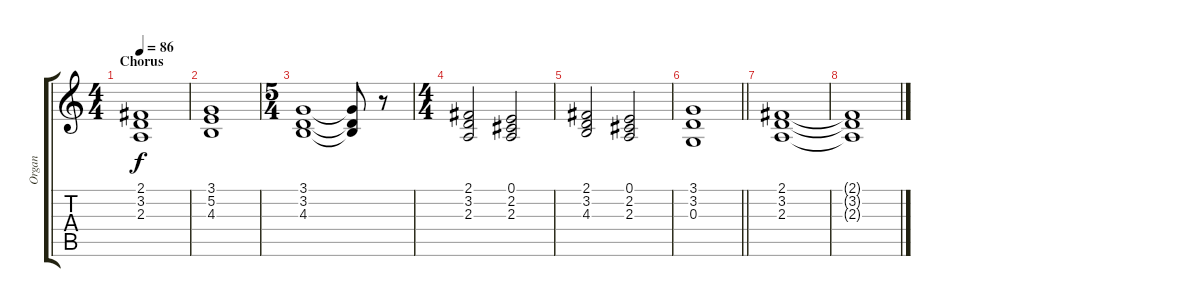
\track ("Organ" "Organ") {instrument percussiveorgan}
\staff {score tabs}
\tuning (E4 B3 G3 D3 A2 E2) {hide}
\ts (4 4)
\section ("" "Chorus")
\tempo 86
\clef g2
\ks c
(2.1 3.2 2.3).1{dy f} |
(3.1 5.2 4.3).1 |
\ts (5 4)
(3.1 3.2 4.3).1 (3.1{t} 3.2{t} 4.3{t}).8 r.8 |
\ts (4 4)
(2.1 3.2 2.3).2 (0.1 2.2 2.3).2 |
(2.1 3.2 4.3).2 (0.1 2.2 2.3).2 |
\barLineRight lightlight
(3.1 3.2 0.3).1 |
(2.1 3.2 2.3).1 |
(2.1{t} 3.2{t} 2.3{t}).1
